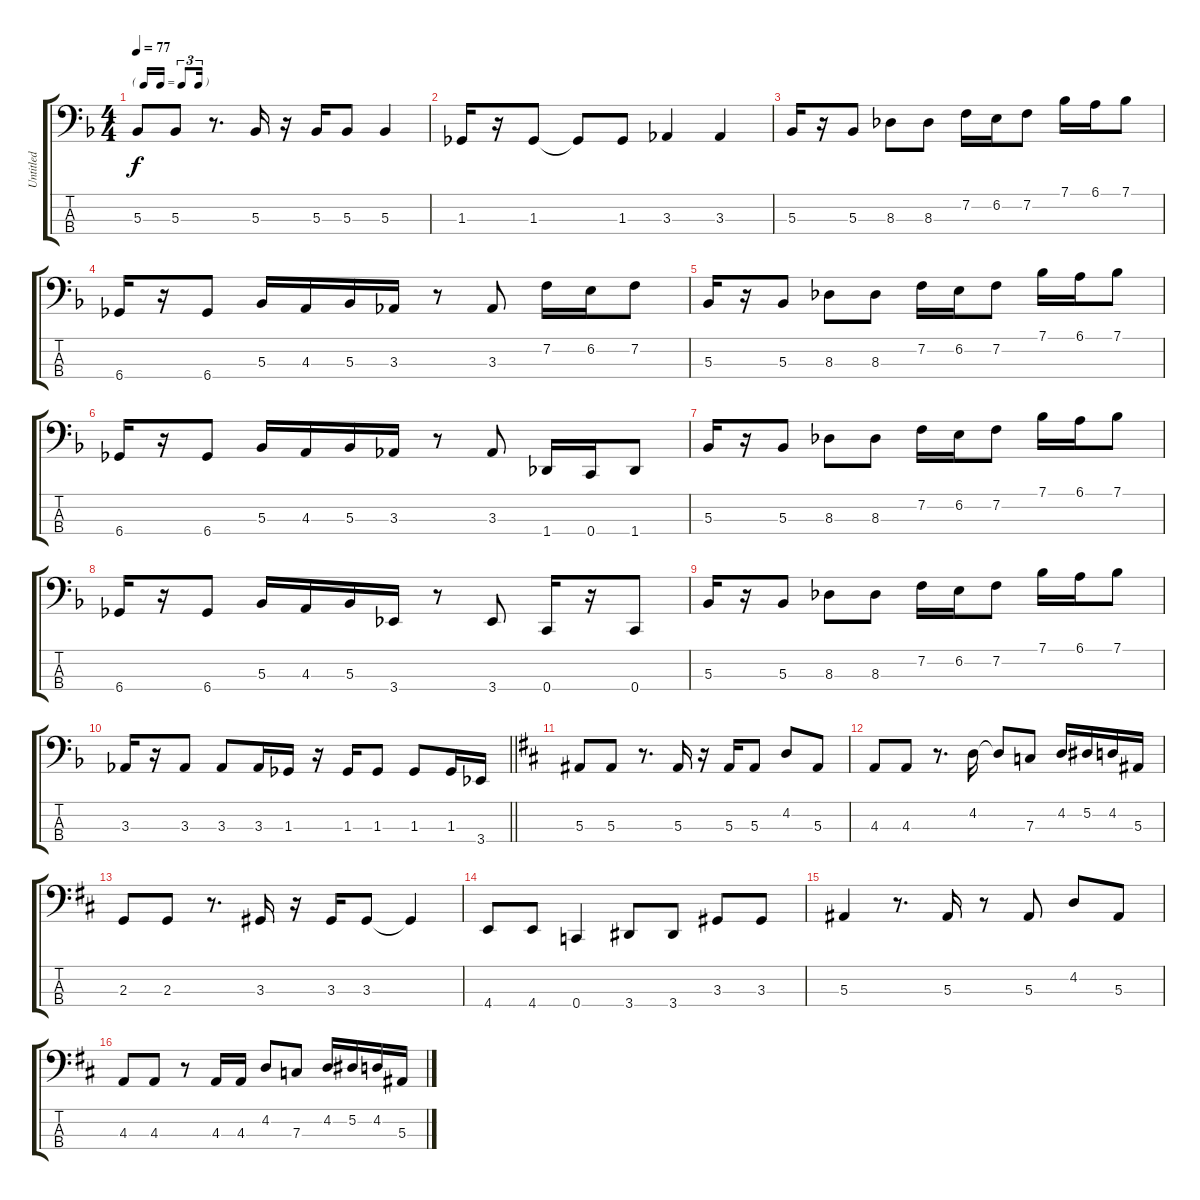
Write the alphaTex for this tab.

\track ("Untitled" "Untitled") {instrument electricbassfinger}
\staff {score tabs}
\tuning (Eb2 Bb1 F1 C1) {hide}
\ts (4 4)
\tf triplet16th
\section ("" " ")
\tempo 77
\clef f4
\ks f
5.3.8{dy f} 5.3.8 r.8{d} 5.3.16 r.16 5.3.16 5.3.8 5.3.4 |
1.3.16 r.16 1.3.8 1.3{t}.8 1.3.8 3.3.4 3.3.4 |
5.3.16 r.16 5.3.8 8.3.8 8.3.8 7.2.16 6.2.16 7.2.8 7.1.16 6.1.16 7.1.8 |
6.4.16 r.16 6.4.8 5.3.16 4.3.16 5.3.16 3.3.16 r.8 3.3.8 7.2.16 6.2.16 7.2.8 |
5.3.16 r.16 5.3.8 8.3.8 8.3.8 7.2.16 6.2.16 7.2.8 7.1.16 6.1.16 7.1.8 |
6.4.16 r.16 6.4.8 5.3.16 4.3.16 5.3.16 3.3.16 r.8 3.3.8 1.4.16 0.4.16 1.4.8 |
5.3.16 r.16 5.3.8 8.3.8 8.3.8 7.2.16 6.2.16 7.2.8 7.1.16 6.1.16 7.1.8 |
6.4.16 r.16 6.4.8 5.3.16 4.3.16 5.3.16 3.4.16 r.8 3.4.8 0.4.16 r.16 0.4.8 |
5.3.16 r.16 5.3.8 8.3.8 8.3.8 7.2.16 6.2.16 7.2.8 7.1.16 6.1.16 7.1.8 |
\barLineRight lightlight
3.3.16 r.16 3.3.8 3.3.8 3.3.16 1.3.16 r.16 1.3.16 1.3.8 1.3.8 1.3.16 3.4.16 |
\section ("" " ")
\ks d
5.3.8 5.3.8 r.8{d} 5.3.16 r.16 5.3.16 5.3.8 4.2.8 5.3.8 |
4.3.8 4.3.8 r.8{d} 4.2.16 4.2{t}.8 7.3.8 4.2.16 5.2.16 4.2.16 5.3.16 |
2.3.8 2.3.8 r.8{d} 3.3.16 r.16 3.3.16 3.3.8 3.3{t}.4 |
4.4.8 4.4.8 0.4.4 3.4.8 3.4.8 3.3.8 3.3.8 |
5.3.4 r.8{d} 5.3.16 r.8 5.3.8 4.2.8 5.3.8 |
4.3.8 4.3.8 r.8 4.3.16 4.3.16 4.2.8 7.3.8 4.2.16 5.2.16 4.2.16 5.3.16
